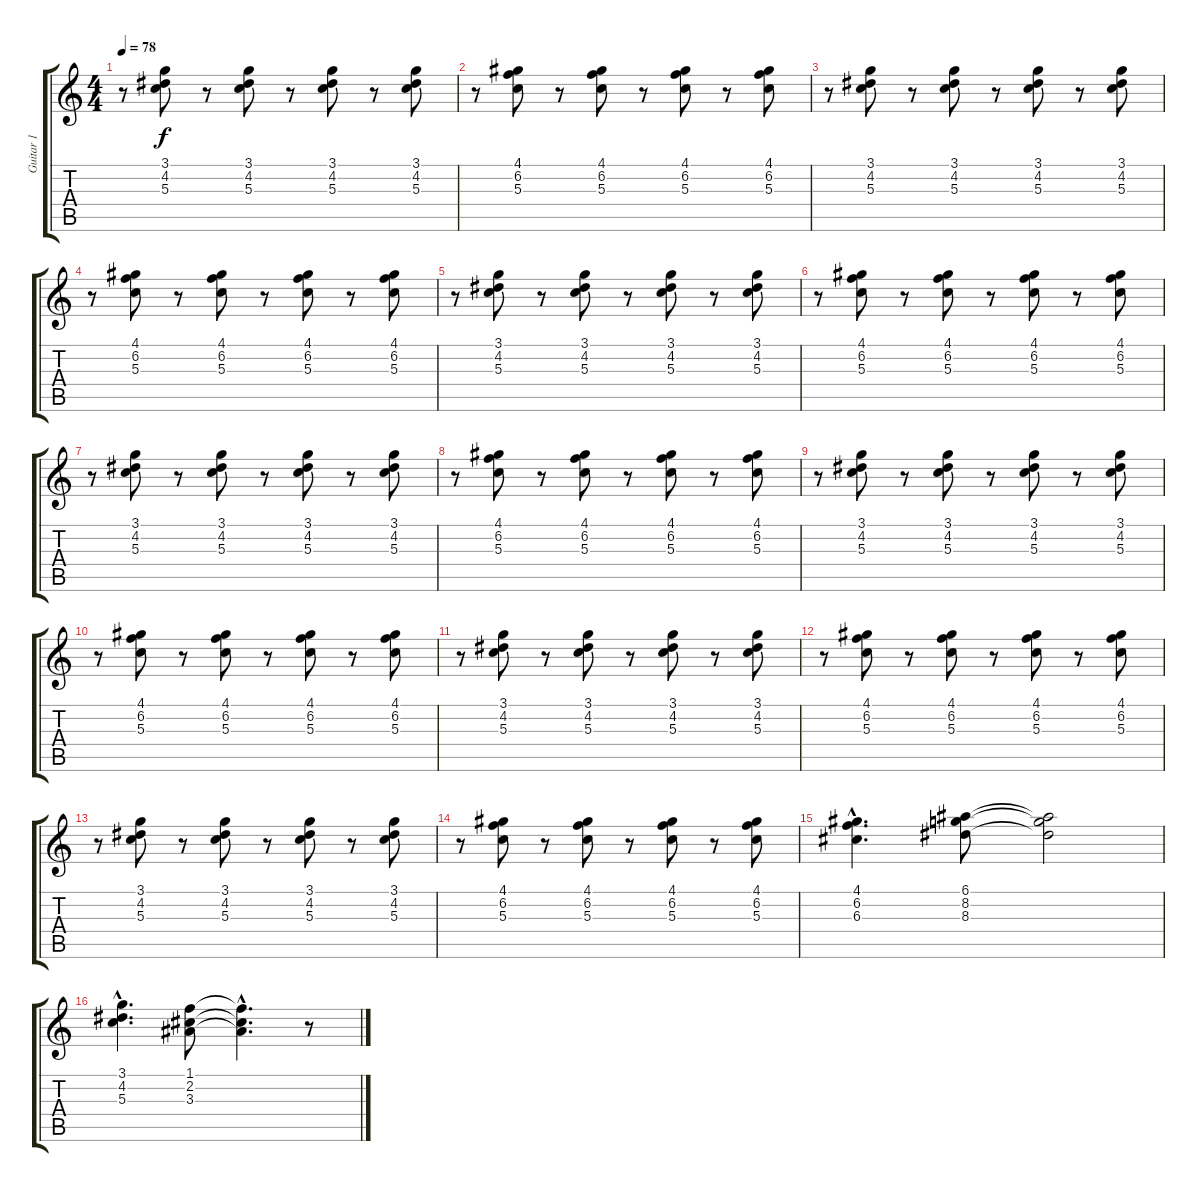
\track ("Guitar 1" "Guitar 1") {instrument electricguitarclean}
\staff {score tabs}
\tuning (E4 B3 G3 D3 A2 E2) {hide}
\ts (4 4)
\tempo 78
\clef g2
\ks c
r.8{dy f} (3.1 4.2 5.3).8 r.8 (3.1 4.2 5.3).8 r.8 (3.1 4.2 5.3).8 r.8 (3.1 4.2 5.3).8 |
r.8 (4.1 6.2 5.3).8 r.8 (4.1 6.2 5.3).8 r.8 (4.1 6.2 5.3).8 r.8 (4.1 6.2 5.3).8 |
r.8 (3.1 4.2 5.3).8 r.8 (3.1 4.2 5.3).8 r.8 (3.1 4.2 5.3).8 r.8 (3.1 4.2 5.3).8 |
r.8 (4.1 6.2 5.3).8 r.8 (4.1 6.2 5.3).8 r.8 (4.1 6.2 5.3).8 r.8 (4.1 6.2 5.3).8 |
r.8 (3.1 4.2 5.3).8 r.8 (3.1 4.2 5.3).8 r.8 (3.1 4.2 5.3).8 r.8 (3.1 4.2 5.3).8 |
r.8 (4.1 6.2 5.3).8 r.8 (4.1 6.2 5.3).8 r.8 (4.1 6.2 5.3).8 r.8 (4.1 6.2 5.3).8 |
r.8 (3.1 4.2 5.3).8 r.8 (3.1 4.2 5.3).8 r.8 (3.1 4.2 5.3).8 r.8 (3.1 4.2 5.3).8 |
r.8 (4.1 6.2 5.3).8 r.8 (4.1 6.2 5.3).8 r.8 (4.1 6.2 5.3).8 r.8 (4.1 6.2 5.3).8 |
r.8 (3.1 4.2 5.3).8 r.8 (3.1 4.2 5.3).8 r.8 (3.1 4.2 5.3).8 r.8 (3.1 4.2 5.3).8 |
r.8 (4.1 6.2 5.3).8 r.8 (4.1 6.2 5.3).8 r.8 (4.1 6.2 5.3).8 r.8 (4.1 6.2 5.3).8 |
r.8 (3.1 4.2 5.3).8 r.8 (3.1 4.2 5.3).8 r.8 (3.1 4.2 5.3).8 r.8 (3.1 4.2 5.3).8 |
r.8 (4.1 6.2 5.3).8 r.8 (4.1 6.2 5.3).8 r.8 (4.1 6.2 5.3).8 r.8 (4.1 6.2 5.3).8 |
r.8 (3.1 4.2 5.3).8 r.8 (3.1 4.2 5.3).8 r.8 (3.1 4.2 5.3).8 r.8 (3.1 4.2 5.3).8 |
r.8 (4.1 6.2 5.3).8 r.8 (4.1 6.2 5.3).8 r.8 (4.1 6.2 5.3).8 r.8 (4.1 6.2 5.3).8 |
(4.1{hac} 6.2{hac} 6.3{hac}).4{d} (6.1 8.2 8.3).8 (6.1{t} 8.2{t} 8.3{t}).2 |
(3.1{hac} 4.2{hac} 5.3{hac}).4{d} (1.1 2.2 3.3).8 (1.1{hac t} 2.2{hac t} 3.3{hac t}).4{d} r.8
